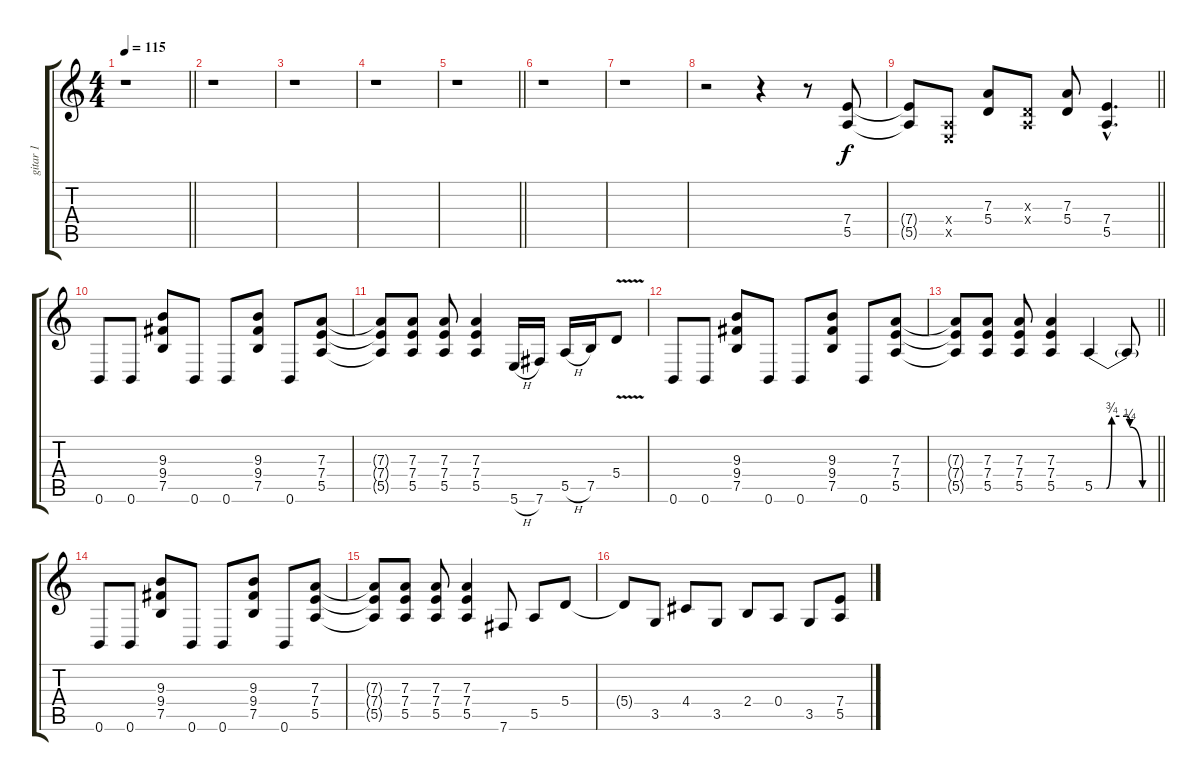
\track ("gitar 1" "gitar 1") {instrument overdrivenguitar}
\staff {score tabs}
\tuning (B3 Gb3 D3 A2 E2 B1) {hide}
\ts (4 4)
\tempo 115
\clef g2
\barLineRight lightlight
\ks c
r.1{dy f} |
r.1 |
r.1 |
r.1 |
\barLineRight lightlight
r.1 |
r.1 |
r.1 |
r.2 r.4 r.8 (7.4 5.5).8 |
\barLineRight lightlight
(7.4{t} 5.5{t}).8 (0.4{x} 0.5{x}).8 (7.3 5.4).8 (0.3{x} 0.4{x}).8 (7.3 5.4).8 (7.4{hac} 5.5{hac}).4{d} |
0.6.8 0.6.8 (9.3 9.4 7.5).8 0.6.8 0.6.8 (9.3 9.4 7.5).8 0.6.8 (7.3 7.4 5.5).8 |
(7.3{t} 7.4{t} 5.5{t}).8 (7.3 7.4 5.5).8 (7.3 7.4 5.5).8 (7.3 7.4 5.5).4 5.6{h}.16 7.6.16 5.5{h}.16 7.5.16 5.4{v}.8 |
0.6.8 0.6.8 (9.3 9.4 7.5).8 0.6.8 0.6.8 (9.3 9.4 7.5).8 0.6.8 (7.3 7.4 5.5).8 |
\barLineRight lightlight
(7.3{t} 7.4{t} 5.5{t}).8 (7.3 7.4 5.5).8 (7.3 7.4 5.5).8 (7.3 7.4 5.5).4 5.5{be (custom 0 0 11 0 16 3 30 3 33 1 45 0 60 0)}.4 5.5{t}.8 |
0.6.8 0.6.8 (9.3 9.4 7.5).8 0.6.8 0.6.8 (9.3 9.4 7.5).8 0.6.8 (7.3 7.4 5.5).8 |
(7.3{t} 7.4{t} 5.5{t}).8 (7.3 7.4 5.5).8 (7.3 7.4 5.5).8 (7.3 7.4 5.5).4 7.6.8 5.5.8 5.4.8 |
5.4{t}.8 3.5.8 4.4.8 3.5.8 2.4.8 0.4.8 3.5.8 (7.4 5.5).8
